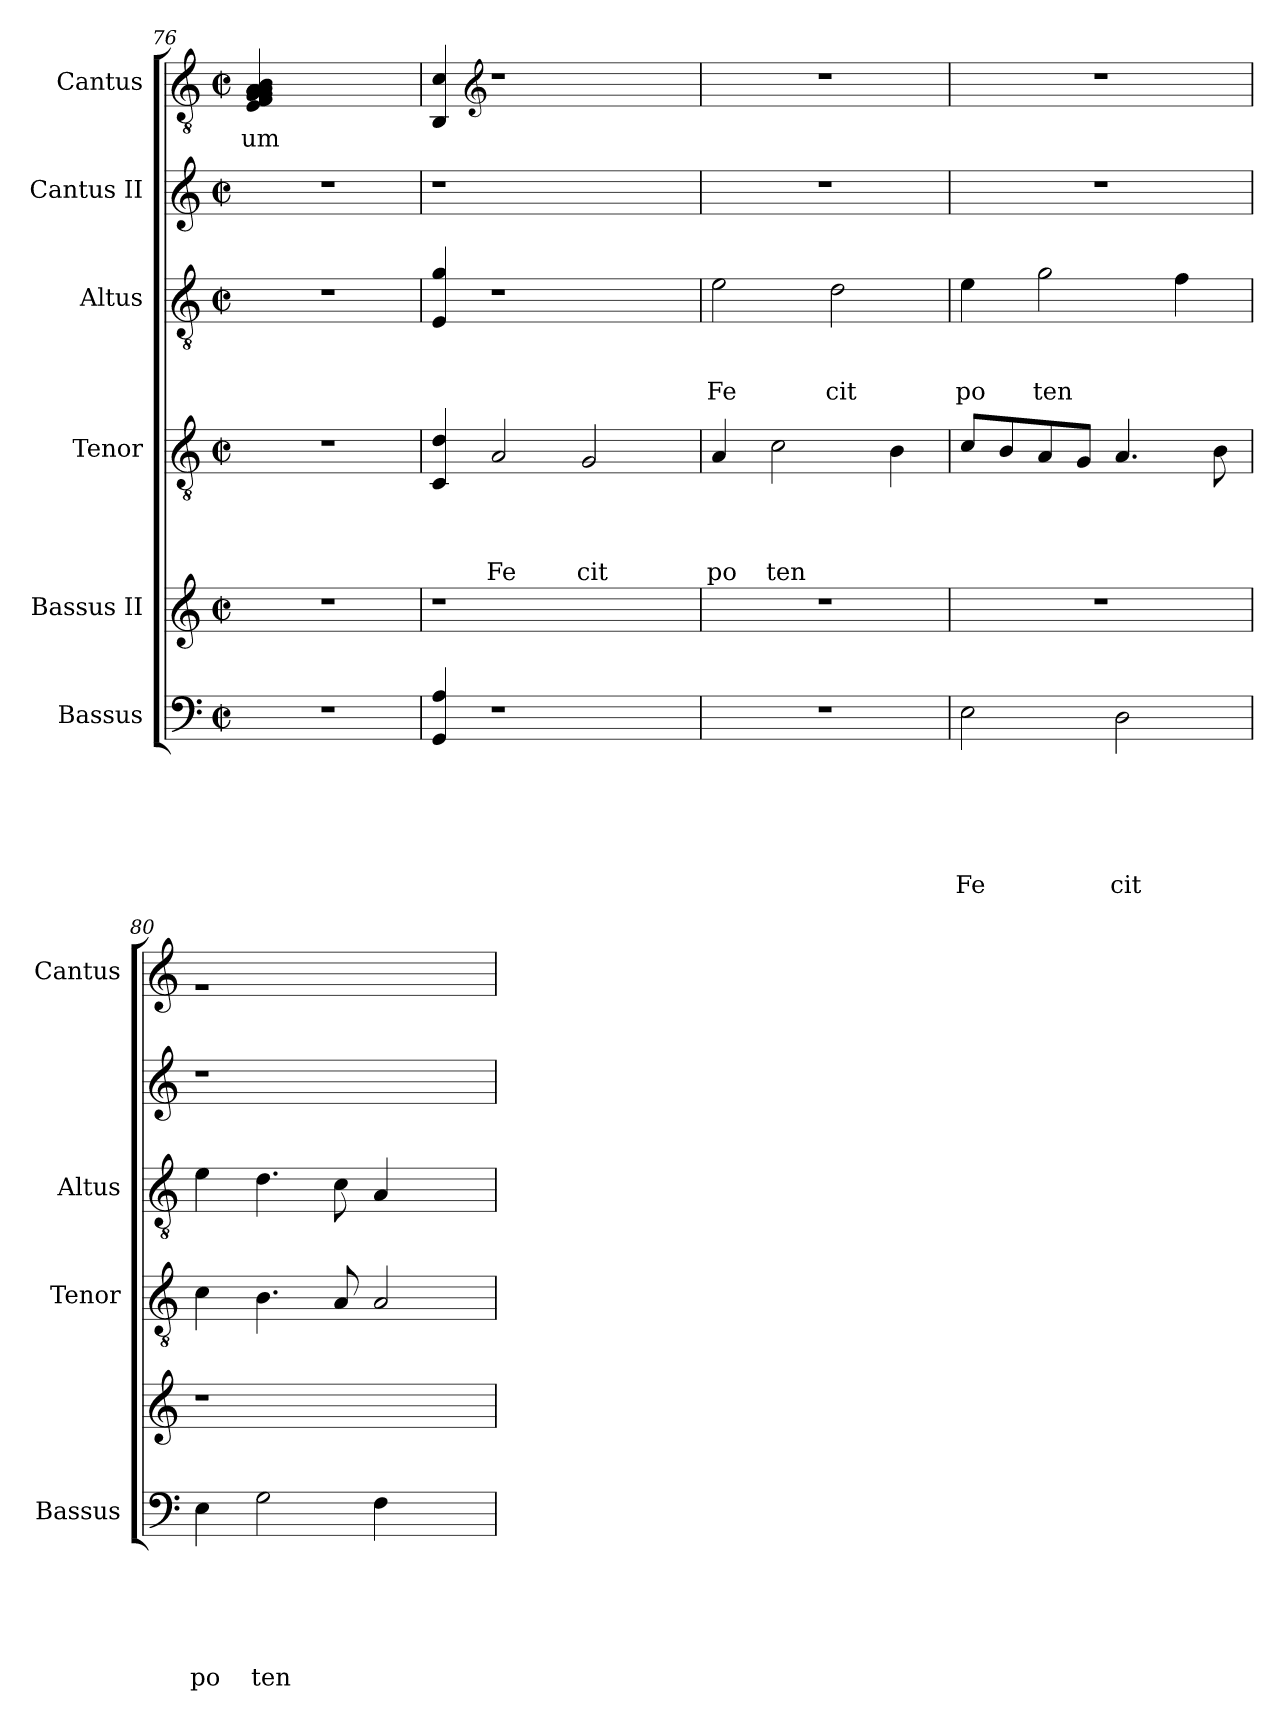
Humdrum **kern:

**kern	**text	**text	**text	**text	**text	**text	**kern	**kern	**text	**text	**text	**text	**kern	**text	**text	**text	**kern	**kern	**text
*part6	*part6	*part6	*part6	*part6	*part6	*part6	*part5	*part4	*part4	*part4	*part4	*part4	*part3	*part3	*part3	*part3	*part2	*part1	*part1
*staff6	*staff6	*staff6	*staff6	*staff6	*staff6	*staff6	*staff5	*staff4	*staff4	*staff4	*staff4	*staff4	*staff3	*staff3	*staff3	*staff3	*staff2	*staff1	*staff1
*I"Bassus	*	*	*	*	*	*	*I"Bassus II	*I"Tenor	*	*	*	*	*I"Altus	*	*	*	*I"Cantus II	*I"Cantus	*
*I'Bassus	*	*	*	*	*	*	*	*I'Tenor	*	*	*	*	*I'Altus	*	*	*	*	*I'Cantus	*
*clefF4	*	*	*	*	*	*	*clefG2	*clefGv2	*	*	*	*	*clefGv2	*	*	*	*clefG2	*clefGv2	*
*k[]	*	*	*	*	*	*	*k[]	*k[]	*	*	*	*	*k[]	*	*	*	*k[]	*k[]	*
*C:	*	*	*	*	*	*	*C:	*C:	*	*	*	*	*C:	*	*	*	*C:	*C:	*
*M2/2	*	*	*	*	*	*	*M2/2	*M2/2	*	*	*	*	*M2/2	*	*	*	*M2/2	*M2/2	*
*met(c|)	*	*	*	*	*	*	*met(c|)	*met(c|)	*	*	*	*	*met(c|)	*	*	*	*met(c|)	*met(c|)	*
=76	=76	=76	=76	=76	=76	=76	=76	=76	=76	=76	=76	=76	=76	=76	=76	=76	=76	=76	=76
!	!	!	!	!	!	!	!	!	!	!	!	!	!	!	!	!	!	!	!LO:LY:b
1r	.	.	.	.	.	.	1r	1r	.	.	.	.	1r	.	.	.	1r	(4E/ 4F/ 4G/ 4G/ 4A/ 4A/ 4A/ 4B/	-um
.	.	.	.	.	.	.	.	.	.	.	.	.	.	.	.	.	.	2.ryy	.
!!LO:PB:g=z
=77	=77	=77	=77	=77	=77	=77	=77	=77	=77	=77	=77	=77	=77	=77	=77	=77	=77	=77	=77
4GG/ 4A/	.	.	.	.	.	.	1r	4C/ 4d/	.	.	.	.	4E/ 4g/	.	.	.	1r	4BB/ 4c/	.
*	*	*	*	*	*	*	*	*	*	*	*	*	*	*	*	*	*	*clefG2	*
!	!	!	!	!	!	!	!	!	!	!	!	!LO:LY:b	!	!	!	!	!	!	!
1r	.	.	.	.	.	.	.	2A/	.	.	.	Fe	1r	.	.	.	.	1r	.
!	!	!	!	!	!	!	!	!	!	!	!	!LO:LY:b	!	!	!	!	!	!	!
.	.	.	.	.	.	.	.	2G/	.	.	.	cit	.	.	.	.	.	.	.
.	.	.	.	.	.	.	4ryy	.	.	.	.	.	.	.	.	.	4ryy	.	.
=78	=78	=78	=78	=78	=78	=78	=78	=78	=78	=78	=78	=78	=78	=78	=78	=78	=78	=78	=78
!	!	!	!	!	!	!	!	!	!	!	!	!LO:LY:b	!	!	!	!LO:LY:b	!	!	!
1r	.	.	.	.	.	.	1r	4A/	.	.	.	po	2e\	.	.	Fe	1r	1r	.
!	!	!	!	!	!	!	!	!	!	!	!	!LO:LY:b	!	!	!	!	!	!	!
.	.	.	.	.	.	.	.	2c\	.	.	.	ten	.	.	.	.	.	.	.
!	!	!	!	!	!	!	!	!	!	!	!	!	!	!	!	!LO:LY:b	!	!	!
.	.	.	.	.	.	.	.	.	.	.	.	.	2d\	.	.	cit	.	.	.
.	.	.	.	.	.	.	.	4B\	.	.	.	.	.	.	.	.	.	.	.
=79	=79	=79	=79	=79	=79	=79	=79	=79	=79	=79	=79	=79	=79	=79	=79	=79	=79	=79	=79
!	!	!	!	!	!	!LO:LY:b	!	!	!	!	!	!	!	!	!	!LO:LY:b	!	!	!
2E\	.	.	.	.	.	Fe	1r	8c/L	.	.	.	.	4e\	.	.	po	1r	1r	.
.	.	.	.	.	.	.	.	8B/	.	.	.	.	.	.	.	.	.	.	.
!	!	!	!	!	!	!	!	!	!	!	!	!	!	!	!	!LO:LY:b	!	!	!
.	.	.	.	.	.	.	.	8A/	.	.	.	.	2g\	.	.	ten	.	.	.
.	.	.	.	.	.	.	.	8G/J	.	.	.	.	.	.	.	.	.	.	.
!	!	!	!	!	!	!LO:LY:b	!	!	!	!	!	!	!	!	!	!	!	!	!
2D\	.	.	.	.	.	cit	.	4.A/	.	.	.	.	.	.	.	.	.	.	.
.	.	.	.	.	.	.	.	.	.	.	.	.	4f\	.	.	.	.	.	.
.	.	.	.	.	.	.	.	8B\	.	.	.	.	.	.	.	.	.	.	.
=80	=80	=80	=80	=80	=80	=80	=80	=80	=80	=80	=80	=80	=80	=80	=80	=80	=80	=80	=80
!	!	!	!	!	!	!LO:LY:b	!	!	!	!	!	!	!	!	!	!	!	!	!
4E\	.	.	.	.	.	po	1r	4c\	.	.	.	.	4e\	.	.	.	1r	1ra	.
!	!	!	!	!	!	!LO:LY:b	!	!	!	!	!	!	!	!	!	!	!	!	!
2G\	.	.	.	.	.	ten	.	4.B\	.	.	.	.	4.d\	.	.	.	.	.	.
.	.	.	.	.	.	.	.	8A/	.	.	.	.	8c\	.	.	.	.	.	.
4F\	.	.	.	.	.	.	.	2A/	.	.	.	.	4A/	.	.	.	.	.	.
4ryy	.	.	.	.	.	.	4ryy	.	.	.	.	.	4ryy	.	.	.	4ryy	4ryy	.
=	=	=	=	=	=	=	=	=	=	=	=	=	=	=	=	=	=	=	=
*-	*-	*-	*-	*-	*-	*-	*-	*-	*-	*-	*-	*-	*-	*-	*-	*-	*-	*-	*-
